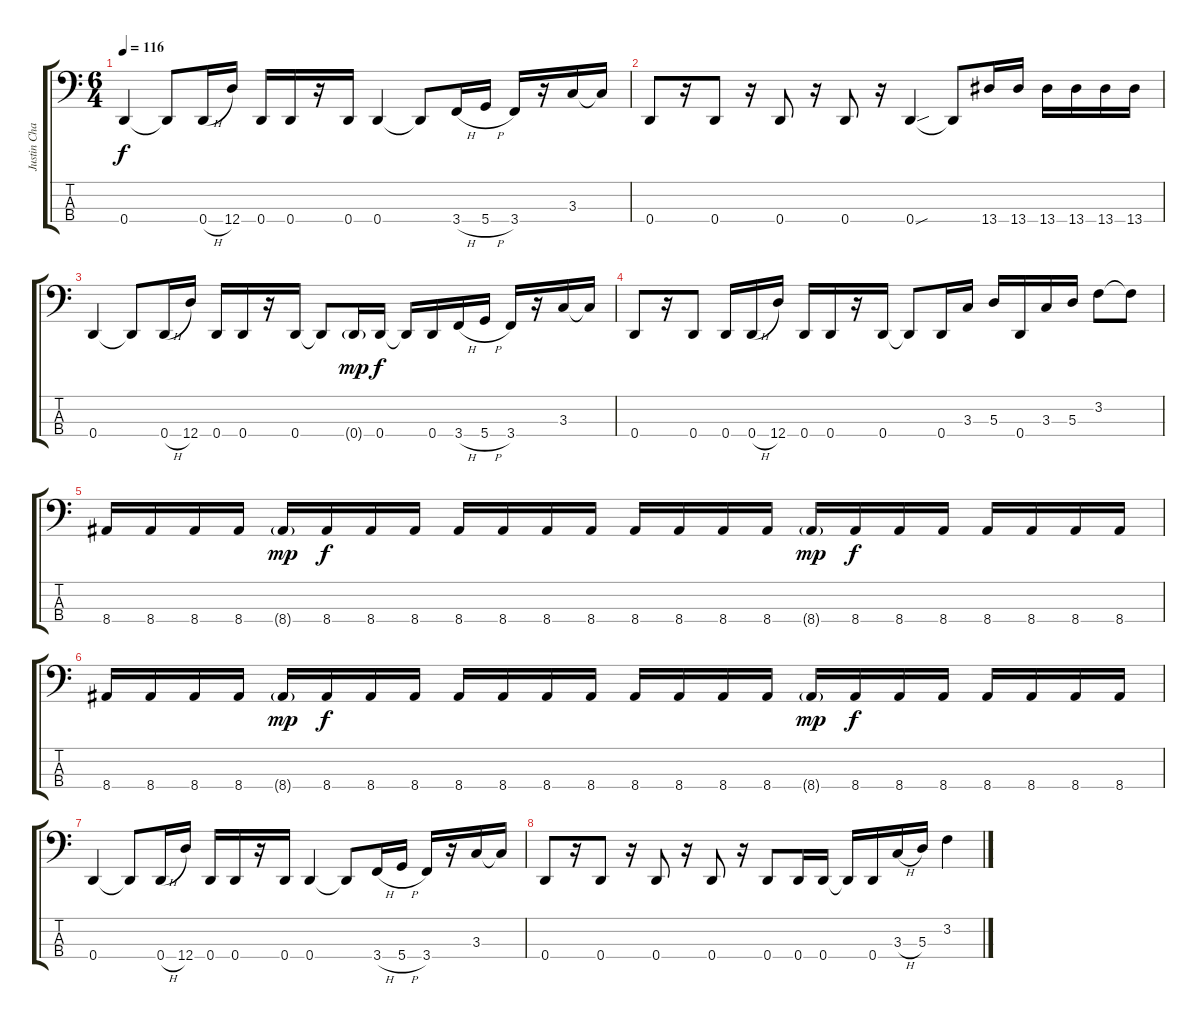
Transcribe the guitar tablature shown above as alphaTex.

\track ("Justin Chancellor (bass)" "Justin Cha") {instrument electricbasspick}
\staff {score tabs}
\tuning (G2 D2 A1 D1) {hide}
\ts (6 4)
\tempo 116
\clef f4
\ks c
0.4.4{dy f} 0.4{t}.8 0.4{h}.16 12.4.16 0.4.16 0.4.16 r.16 0.4.16 0.4.4 0.4{t}.8 3.4{h}.16 5.4{h}.16 3.4.16 r.16 3.3.16 3.3{t}.16 |
0.4.8 r.16 0.4.8 r.16 0.4.8 r.16 0.4.8 r.16 0.4{sou}.4 0.4{t}.8 13.4.16 13.4.16 13.4.16 13.4.16 13.4.16 13.4.16 |
0.4.4 0.4{t}.8 0.4{h}.16 12.4.16 0.4.16 0.4.16 r.16 0.4.16 0.4{t}.8 0.4{g}.16{dy mp} 0.4.16{dy f} 0.4{t}.16 0.4.16 3.4{h}.16 5.4{h}.16 3.4.16 r.16 3.3.16 3.3{t}.16 |
0.4.8 r.16 0.4.8 0.4.16 0.4{h}.16 12.4.16 0.4.16 0.4.16 r.16 0.4.16 0.4{t}.8 0.4.16 3.3.16 5.3.16 0.4.16 3.3.16 5.3.16 3.2.8 3.2{t}.8 |
8.4.16 8.4.16 8.4.16 8.4.16 8.4{g}.16{dy mp} 8.4.16{dy f} 8.4.16 8.4.16 8.4.16 8.4.16 8.4.16 8.4.16 8.4.16 8.4.16 8.4.16 8.4.16 8.4{g}.16{dy mp} 8.4.16{dy f} 8.4.16 8.4.16 8.4.16 8.4.16 8.4.16 8.4.16 |
8.4.16 8.4.16 8.4.16 8.4.16 8.4{g}.16{dy mp} 8.4.16{dy f} 8.4.16 8.4.16 8.4.16 8.4.16 8.4.16 8.4.16 8.4.16 8.4.16 8.4.16 8.4.16 8.4{g}.16{dy mp} 8.4.16{dy f} 8.4.16 8.4.16 8.4.16 8.4.16 8.4.16 8.4.16 |
0.4.4 0.4{t}.8 0.4{h}.16 12.4.16 0.4.16 0.4.16 r.16 0.4.16 0.4.4 0.4{t}.8 3.4{h}.16 5.4{h}.16 3.4.16 r.16 3.3.16 3.3{t}.16 |
0.4.8 r.16 0.4.8 r.16 0.4.8 r.16 0.4.8 r.16 0.4.8 0.4.16 0.4.16 0.4{t}.16 0.4.16 3.3{h}.16 5.3.16 3.2.4
